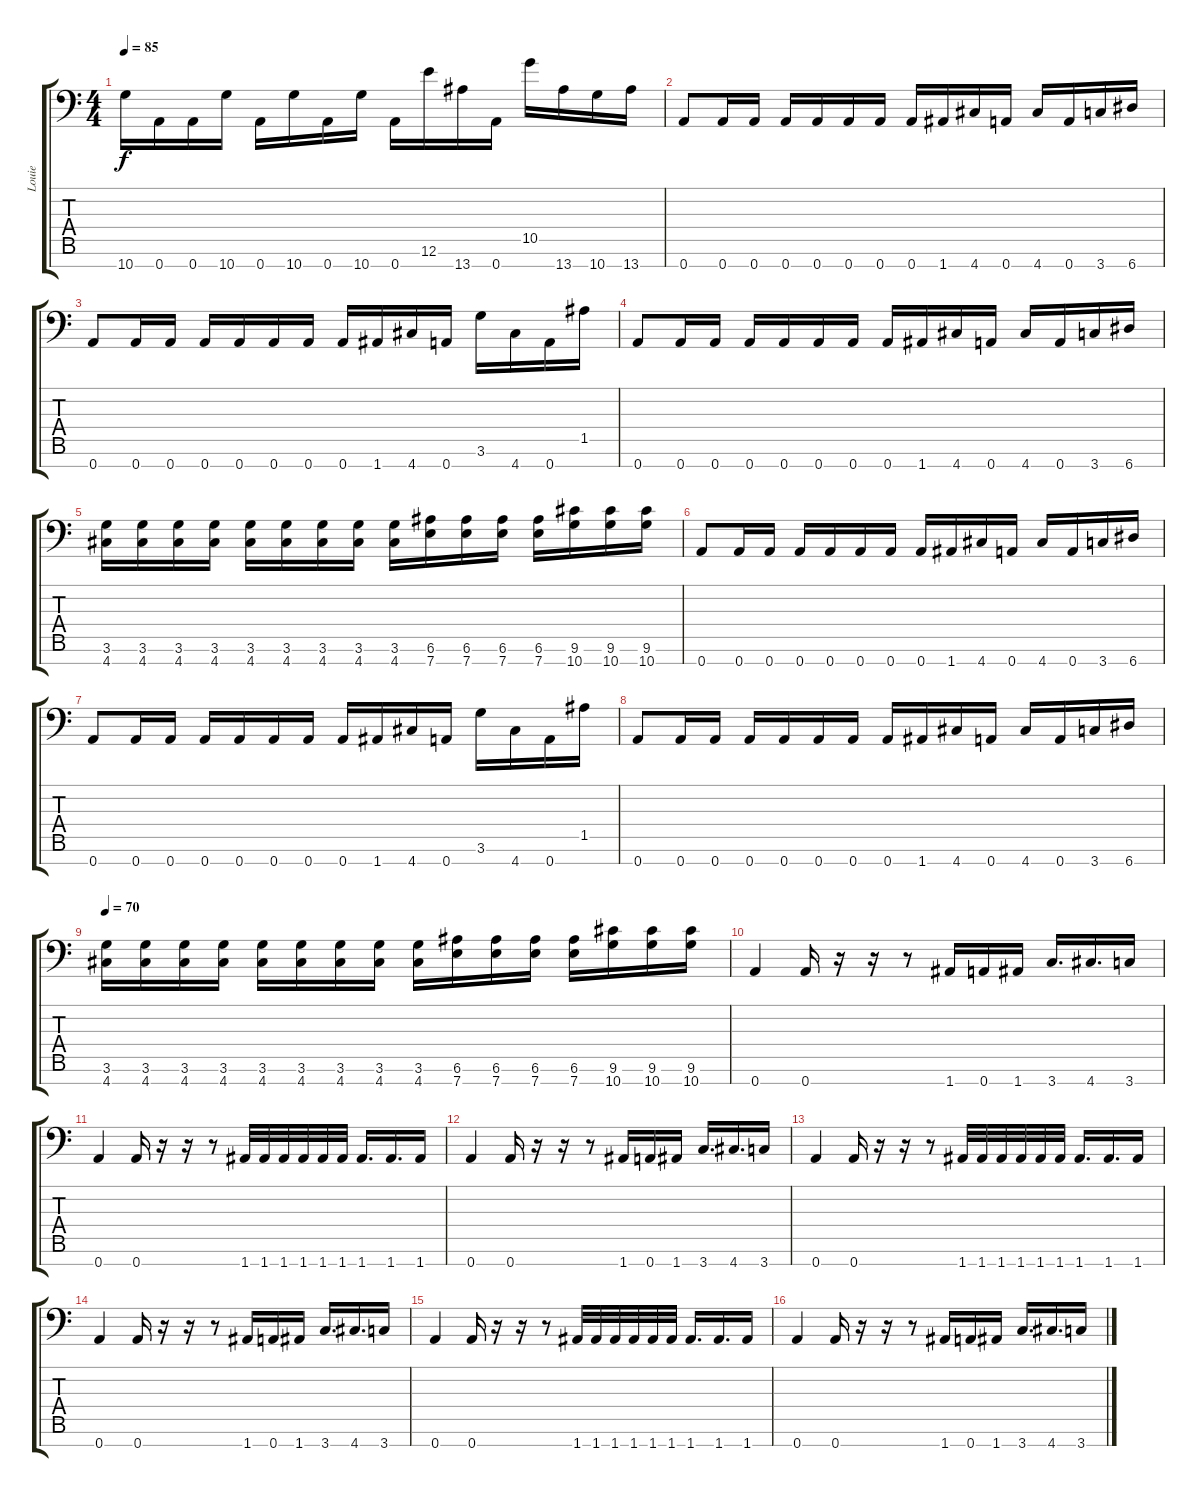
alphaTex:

\track ("Louie" "Louie") {instrument distortionguitar}
\staff {score tabs}
\tuning (E4 B3 G3 D3 A2 E2 A1) {hide}
\ts (4 4)
\tempo 85
\clef f4
\ks c
10.7.16{dy f} 0.7.16 0.7.16 10.7.16 0.7.16 10.7.16 0.7.16 10.7.16 0.7.16 12.6.16 13.7.16 0.7.16 10.5.16 13.7.16 10.7.16 13.7.16 |
0.7.8 0.7.16 0.7.16 0.7.16 0.7.16 0.7.16 0.7.16 0.7.16 1.7.16 4.7.16 0.7.16 4.7.16 0.7.16 3.7.16 6.7.16 |
0.7.8 0.7.16 0.7.16 0.7.16 0.7.16 0.7.16 0.7.16 0.7.16 1.7.16 4.7.16 0.7.16 3.6.16 4.7.16 0.7.16 1.5.16 |
0.7.8 0.7.16 0.7.16 0.7.16 0.7.16 0.7.16 0.7.16 0.7.16 1.7.16 4.7.16 0.7.16 4.7.16 0.7.16 3.7.16 6.7.16 |
(3.6 4.7).16 (3.6 4.7).16 (3.6 4.7).16 (3.6 4.7).16 (3.6 4.7).16 (3.6 4.7).16 (3.6 4.7).16 (3.6 4.7).16 (3.6 4.7).16 (6.6 7.7).16 (6.6 7.7).16 (6.6 7.7).16 (6.6 7.7).16 (9.6 10.7).16 (9.6 10.7).16 (9.6 10.7).16 |
0.7.8 0.7.16 0.7.16 0.7.16 0.7.16 0.7.16 0.7.16 0.7.16 1.7.16 4.7.16 0.7.16 4.7.16 0.7.16 3.7.16 6.7.16 |
0.7.8 0.7.16 0.7.16 0.7.16 0.7.16 0.7.16 0.7.16 0.7.16 1.7.16 4.7.16 0.7.16 3.6.16 4.7.16 0.7.16 1.5.16 |
0.7.8 0.7.16 0.7.16 0.7.16 0.7.16 0.7.16 0.7.16 0.7.16 1.7.16 4.7.16 0.7.16 4.7.16 0.7.16 3.7.16 6.7.16 |
\tempo 70
(3.6 4.7).16 (3.6 4.7).16 (3.6 4.7).16 (3.6 4.7).16 (3.6 4.7).16 (3.6 4.7).16 (3.6 4.7).16 (3.6 4.7).16 (3.6 4.7).16 (6.6 7.7).16 (6.6 7.7).16 (6.6 7.7).16 (6.6 7.7).16 (9.6 10.7).16 (9.6 10.7).16 (9.6 10.7).16 |
0.7.4 0.7.16 r.16 r.16 r.8 1.7.16 0.7.16 1.7.16 3.7.16{d} 4.7.16{d} 3.7.16 |
0.7.4 0.7.16 r.16 r.16 r.8 1.7.32 1.7.32 1.7.32 1.7.32 1.7.32 1.7.32 1.7.16{d} 1.7.16{d} 1.7.16 |
0.7.4 0.7.16 r.16 r.16 r.8 1.7.16 0.7.16 1.7.16 3.7.16{d} 4.7.16{d} 3.7.16 |
0.7.4 0.7.16 r.16 r.16 r.8 1.7.32 1.7.32 1.7.32 1.7.32 1.7.32 1.7.32 1.7.16{d} 1.7.16{d} 1.7.16 |
0.7.4 0.7.16 r.16 r.16 r.8 1.7.16 0.7.16 1.7.16 3.7.16{d} 4.7.16{d} 3.7.16 |
0.7.4 0.7.16 r.16 r.16 r.8 1.7.32 1.7.32 1.7.32 1.7.32 1.7.32 1.7.32 1.7.16{d} 1.7.16{d} 1.7.16 |
0.7.4 0.7.16 r.16 r.16 r.8 1.7.16 0.7.16 1.7.16 3.7.16{d} 4.7.16{d} 3.7.16
